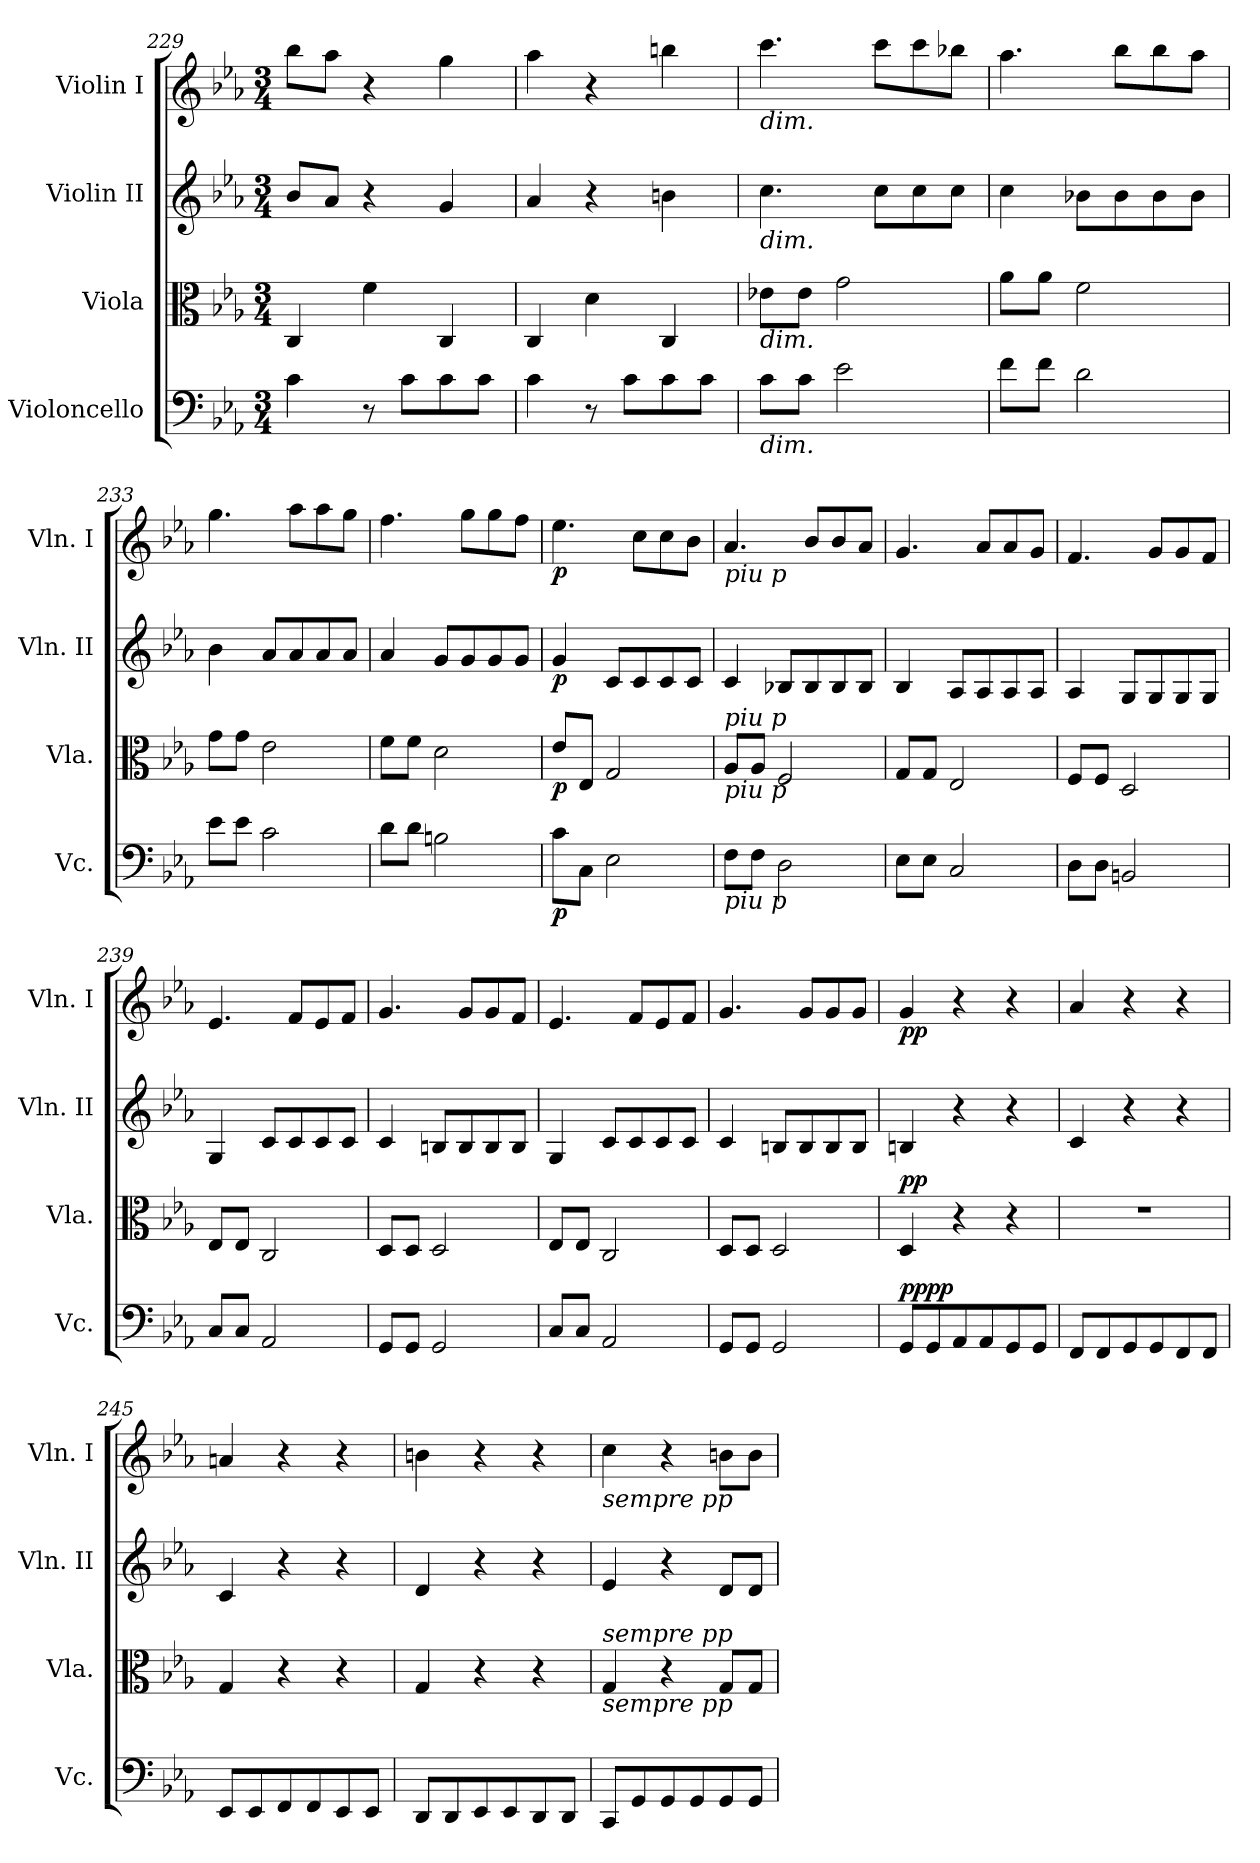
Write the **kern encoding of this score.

**kern	**dynam	**kern	**dynam	**kern	**dynam	**kern	**dynam
*part4	*part4	*part3	*part3	*part2	*part2	*part1	*part1
*staff4	*staff4	*staff3	*staff3	*staff2	*staff2	*staff1	*staff1
*I"Violoncello	*	*I"Viola	*	*I"Violin II	*	*I"Violin I	*
*I'Vc.	*	*I'Vla.	*	*I'Vln. II	*	*I'Vln. I	*
*clefF4	*	*clefC3	*	*clefG2	*	*clefG2	*
*k[b-e-a-]	*	*k[b-e-a-]	*	*k[b-e-a-]	*	*k[b-e-a-]	*
*c:	*	*c:	*	*c:	*	*c:	*
*M3/4	*	*M3/4	*	*M3/4	*	*M3/4	*
=229	=229	=229	=229	=229	=229	=229	=229
4c\	.	4C/	.	8b-/L	.	8bb-\L	.
.	.	.	.	8a-/J	.	8aa-\J	.
8r	.	4f\	.	4r	.	4r	.
8c\L	.	.	.	.	.	.	.
8c\	.	4C/	.	4g/	.	4gg\	.
8c\J	.	.	.	.	.	.	.
=230	=230	=230	=230	=230	=230	=230	=230
4c\	.	4C/	.	4a-/	.	4aa-\	.
8r	.	4d\	.	4r	.	4r	.
8c\L	.	.	.	.	.	.	.
8c\	.	4C/	.	4bn\	.	4bbn\	.
8c\J	.	.	.	.	.	.	.
=231	=231	=231	=231	=231	=231	=231	=231
!	!	!	!	!	!	!LO:TX:b:i:t=dim.	!
!	!	!	!	!LO:TX:b:i:t=dim.	!	!	!
!	!	!LO:TX:b:i:t=dim.	!	!	!	!	!
!LO:TX:b:i:t=dim.	!	!	!	!	!	!	!
8c\L	.	8e-X\L	.	4.cc\	.	4.ccc\	.
8c\J	.	8e-\J	.	.	.	.	.
2e-\	.	2g\	.	.	.	.	.
.	.	.	.	8cc\L	.	8ccc\L	.
.	.	.	.	8cc\	.	8ccc\	.
.	.	.	.	8cc\J	.	8bb-X\J	.
=232	=232	=232	=232	=232	=232	=232	=232
8f\L	.	8a-\L	.	4cc\	.	4.aa-\	.
8f\J	.	8a-\J	.	.	.	.	.
2d\	.	2f\	.	8b-X\L	.	.	.
.	.	.	.	8b-\	.	8bb-\L	.
.	.	.	.	8b-\	.	8bb-\	.
.	.	.	.	8b-\J	.	8aa-\J	.
!!LO:LB:g=z
=233	=233	=233	=233	=233	=233	=233	=233
8e-\L	.	8g\L	.	4b-\	.	4.gg\	.
8e-\J	.	8g\J	.	.	.	.	.
2c\	.	2e-\	.	8a-/L	.	.	.
.	.	.	.	8a-/	.	8aa-\L	.
.	.	.	.	8a-/	.	8aa-\	.
.	.	.	.	8a-/J	.	8gg\J	.
=234	=234	=234	=234	=234	=234	=234	=234
8d\L	.	8f\L	.	4a-/	.	4.ff\	.
8d\J	.	8f\J	.	.	.	.	.
2Bn\	.	2d\	.	8g/L	.	.	.
.	.	.	.	8g/	.	8gg\L	.
.	.	.	.	8g/	.	8gg\	.
.	.	.	.	8g/J	.	8ff\J	.
=235	=235	=235	=235	=235	=235	=235	=235
!	!LO:DY:b	!	!LO:DY:b	!	!LO:DY:b	!	!LO:DY:b
8c\L	p	8e-/L	p	4g/	p	4.ee-\	p
8C\J	.	8E-/J	.	.	.	.	.
2E-\	.	2G/	.	8c/L	.	.	.
.	.	.	.	8c/	.	8cc\L	.
.	.	.	.	8c/	.	8cc\	.
.	.	.	.	8c/J	.	8b-\J	.
=236	=236	=236	=236	=236	=236	=236	=236
!	!	!	!	!	!	!LO:TX:b:i:t=piu p	!
!	!	!LO:TX:a:i:t=piu p	!	!	!	!	!
!	!	!LO:TX:b:i:t=piu p	!	!	!	!	!
!LO:TX:b:i:t=piu p	!	!	!	!	!	!	!
8F\L	.	8A-/L	.	4c/	.	4.a-/	.
8F\J	.	8A-/J	.	.	.	.	.
2D\	.	2F/	.	8B-X/L	.	.	.
.	.	.	.	8B-/	.	8b-/L	.
.	.	.	.	8B-/	.	8b-/	.
.	.	.	.	8B-/J	.	8a-/J	.
=237	=237	=237	=237	=237	=237	=237	=237
8E-\L	.	8G/L	.	4B-/	.	4.g/	.
8E-\J	.	8G/J	.	.	.	.	.
2C/	.	2E-/	.	8A-/L	.	.	.
.	.	.	.	8A-/	.	8a-/L	.
.	.	.	.	8A-/	.	8a-/	.
.	.	.	.	8A-/J	.	8g/J	.
=238	=238	=238	=238	=238	=238	=238	=238
8D\L	.	8F/L	.	4A-/	.	4.f/	.
8D\J	.	8F/J	.	.	.	.	.
2BBn/	.	2D/	.	8G/L	.	.	.
.	.	.	.	8G/	.	8g/L	.
.	.	.	.	8G/	.	8g/	.
.	.	.	.	8G/J	.	8f/J	.
!!LO:LB:g=z
=239	=239	=239	=239	=239	=239	=239	=239
8C/L	.	8E-/L	.	4G/	.	4.e-/	.
8C/J	.	8E-/J	.	.	.	.	.
2AA-/	.	2C/	.	8c/L	.	.	.
.	.	.	.	8c/	.	8f/L	.
.	.	.	.	8c/	.	8e-/	.
.	.	.	.	8c/J	.	8f/J	.
=240	=240	=240	=240	=240	=240	=240	=240
8GG/L	.	8D/L	.	4c/	.	4.g/	.
8GG/J	.	8D/J	.	.	.	.	.
2GG/	.	2D/	.	8Bn/L	.	.	.
.	.	.	.	8B/	.	8g/L	.
.	.	.	.	8B/	.	8g/	.
.	.	.	.	8B/J	.	8f/J	.
=241	=241	=241	=241	=241	=241	=241	=241
8C/L	.	8E-/L	.	4G/	.	4.e-/	.
8C/J	.	8E-/J	.	.	.	.	.
2AA-/	.	2C/	.	8c/L	.	.	.
.	.	.	.	8c/	.	8f/L	.
.	.	.	.	8c/	.	8e-/	.
.	.	.	.	8c/J	.	8f/J	.
=242	=242	=242	=242	=242	=242	=242	=242
8GG/L	.	8D/L	.	4c/	.	4.g/	.
8GG/J	.	8D/J	.	.	.	.	.
2GG/	.	2D/	.	8Bn/L	.	.	.
.	.	.	.	8B/	.	8g/L	.
.	.	.	.	8B/	.	8g/	.
.	.	.	.	8B/J	.	8g/J	.
=243	=243	=243	=243	=243	=243	=243	=243
!	!LO:DY:a	!	!	!	!	!	!
!	!LO:DY:n=1:b	!	!LO:DY:a	!	!	!	!LO:DY:b
8GG/L	pp pp	4D/	pp	4Bn/	.	4g/	pp
8GG/	.	.	.	.	.	.	.
8AA-/	.	4r	.	4r	.	4r	.
8AA-/	.	.	.	.	.	.	.
8GG/	.	4r	.	4r	.	4r	.
8GG/J	.	.	.	.	.	.	.
=244	=244	=244	=244	=244	=244	=244	=244
8FF/L	.	2.r	.	4c/	.	4a-/	.
8FF/	.	.	.	.	.	.	.
8GG/	.	.	.	4r	.	4r	.
8GG/	.	.	.	.	.	.	.
8FF/	.	.	.	4r	.	4r	.
8FF/J	.	.	.	.	.	.	.
!!LO:LB:g=z
=245	=245	=245	=245	=245	=245	=245	=245
8EE-/L	.	4G/	.	4c/	.	4an/	.
8EE-/	.	.	.	.	.	.	.
8FF/	.	4r	.	4r	.	4r	.
8FF/	.	.	.	.	.	.	.
8EE-/	.	4r	.	4r	.	4r	.
8EE-/J	.	.	.	.	.	.	.
=246	=246	=246	=246	=246	=246	=246	=246
8DD/L	.	4G/	.	4d/	.	4bn\	.
8DD/	.	.	.	.	.	.	.
8EE-/	.	4r	.	4r	.	4r	.
8EE-/	.	.	.	.	.	.	.
8DD/	.	4r	.	4r	.	4r	.
8DD/J	.	.	.	.	.	.	.
=247	=247	=247	=247	=247	=247	=247	=247
!	!	!	!	!	!	!LO:TX:b:i:t=sempre pp	!
!	!	!LO:TX:b:i:t=sempre pp	!	!	!	!	!
!	!	!LO:TX:a:i:t=sempre pp	!	!	!	!	!
8CC/L	.	4G/	.	4e-/	.	4cc\	.
8GG/	.	.	.	.	.	.	.
8GG/	.	4r	.	4r	.	4r	.
8GG/	.	.	.	.	.	.	.
8GG/	.	8G/L	.	8d/L	.	8bn\L	.
8GG/J	.	8G/J	.	8d/J	.	8b\J	.
=	=	=	=	=	=	=	=
*-	*-	*-	*-	*-	*-	*-	*-
